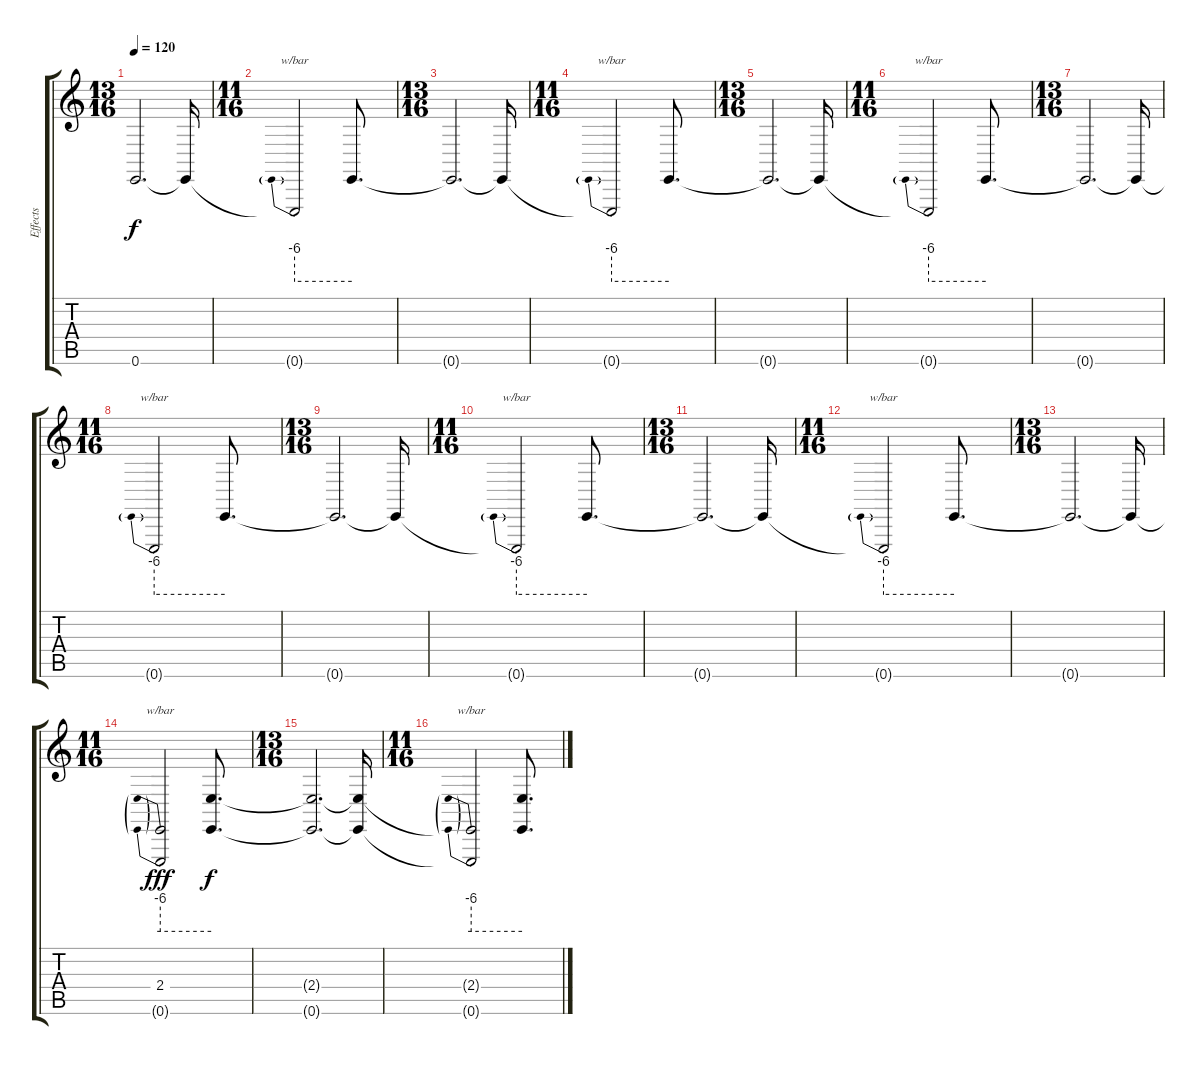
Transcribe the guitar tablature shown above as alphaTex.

\track ("Effects" "Effects") {instrument seashore}
\staff {score tabs}
\tuning (E4 B3 G3 D3 A2 E2) {hide}
\ts (13 16)
\tempo 120
\clef g2
\ks c
0.6{t}.2{d dy f} 0.6{t}.16 |
\ts (11 16)
0.6{t}.2{tbe (predive default 0 -24 60 -24) volume 5} 0.6{t}.8{d} |
\ts (13 16)
0.6{t}.2{d} 0.6{t}.16 |
\ts (11 16)
0.6{t}.2{tbe (predive default 0 -24 60 -24) volume 0} 0.6{t}.8{d} |
\ts (13 16)
0.6{t}.2{d} 0.6{t}.16 |
\ts (11 16)
0.6{t}.2{tbe (predive default 0 -24 60 -24) volume 16} 0.6{t}.8{d} |
\ts (13 16)
0.6{t}.2{d} 0.6{t}.16 |
\ts (11 16)
0.6{t}.2{tbe (predive default 0 -24 60 -24) volume 10} 0.6{t}.8{d} |
\ts (13 16)
0.6{t}.2{d} 0.6{t}.16 |
\ts (11 16)
0.6{t}.2{tbe (predive default 0 -24 60 -24) volume 5} 0.6{t}.8{d} |
\ts (13 16)
0.6{t}.2{d} 0.6{t}.16 |
\ts (11 16)
0.6{t}.2{tbe (predive default 0 -24 60 -24) volume 0} 0.6{t}.8{d} |
\ts (13 16)
0.6{t}.2{d} 0.6{t}.16 |
\ts (11 16)
(2.4 0.6{t}).2{tbe (predive default 0 -24 60 -24) dy fff volume 16} (2.4{t} 0.6{t}).8{d dy f} |
\ts (13 16)
(2.4{t} 0.6{t}).2{d} (2.4{t} 0.6{t}).16 |
\ts (11 16)
(2.4{t} 0.6{t}).2{tbe (predive default 0 -24 60 -24) volume 10} (2.4{t} 0.6{t}).8{d}
